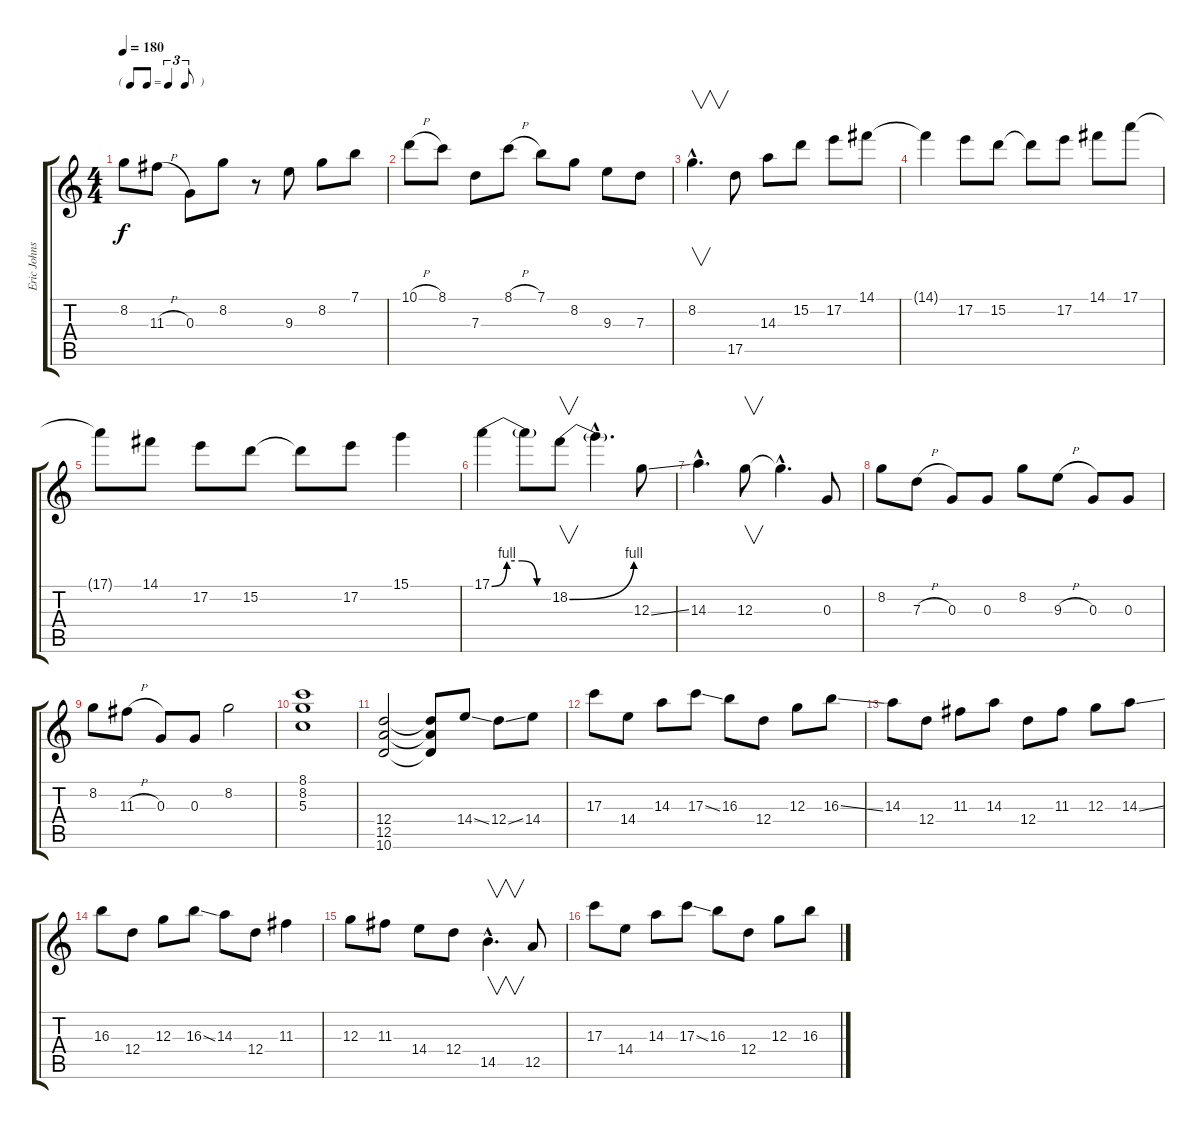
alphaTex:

\track ("Eric Johnson" "Eric Johns") {instrument distortionguitar}
\staff {score tabs}
\tuning (E4 B3 G3 D3 A2 E2) {hide}
\ts (4 4)
\tf triplet8th
\tempo 180
\clef g2
\ks c
8.2.8{dy f} 11.3{h}.8 0.3.8 8.2.8 r.8 9.3.8 8.2.8 7.1.8 |
10.1{h}.8 8.1.8 7.3.8 8.1{h}.8 7.1.8 8.2.8 9.3.8 7.3.8 |
8.2{hac}.4{v d} 17.5.8 14.3.8 15.2.8 17.2.8 14.1.8 |
14.1{t}.4 17.2.8 15.2.8 15.2{t}.8 17.2.8 14.1.8 17.1.8 |
17.1{t}.8 14.1.8 17.2.8 15.2.8 15.2{t}.8 17.2.8 15.1.4 |
17.1{be (custom 0 0 15 4 30 4 45 0 60 0)}.4 17.1{t}.8 18.2{be (bend 0 0 60 4)}.8{v} 18.2{hac t}.4{d} 12.3{ss}.8 |
14.3{hac}.4{d} 12.3.8{v} 12.3{hac t}.4{d} 0.3.8 |
8.2.8 7.3{h}.8 0.3.8 0.3.8 8.2.8 9.3{h}.8 0.3.8 0.3.8 |
8.2.8 11.3{h}.8 0.3.8 0.3.8 8.2.2 |
(8.1 8.2 5.3).1 |
(12.4 12.5 10.6).2 (12.4{t} 12.5{t} 10.6{t}).8 14.4{ss}.8 12.4{ss}.8 14.4.8 |
17.3.8 14.4.8 14.3.8 17.3{ss}.8 16.3.8 12.4.8 12.3.8 16.3{ss}.8 |
14.3.8 12.4.8 11.3.8 14.3.8 12.4.8 11.3.8 12.3.8 14.3{ss}.8 |
16.3.8 12.4.8 12.3.8 16.3{ss}.8 14.3.8 12.4.8 11.3.4 |
12.3.8 11.3.8 14.4.8 12.4.8 14.5{hac}.4{v d} 12.5.8 |
17.3.8 14.4.8 14.3.8 17.3{ss}.8 16.3.8 12.4.8 12.3.8 16.3{ss}.8
